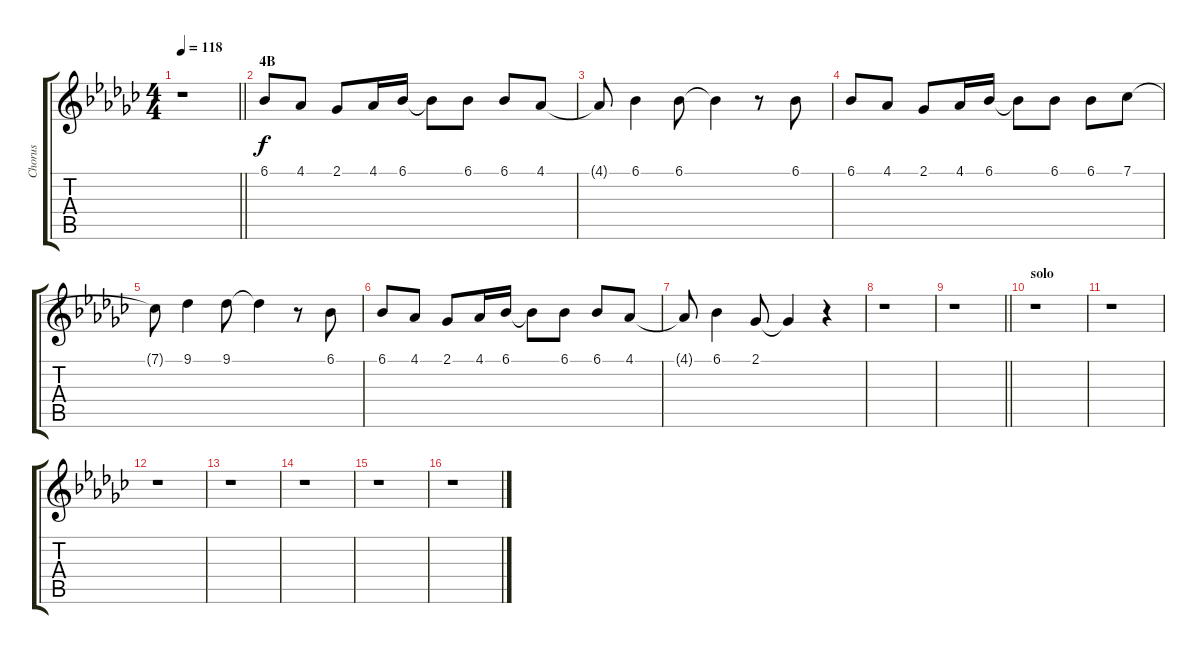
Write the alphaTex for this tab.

\track ("Chorus" "Chorus") {instrument voiceoohs}
\staff {score tabs}
\tuning (E4 B3 G3 D3 A2 E2) {hide}
\ts (4 4)
\tempo 118
\clef g2
\barLineRight lightlight
\ks gb
r.1{dy f} |
\section ("" "4B")
6.1.8 4.1.8 2.1.8 4.1.16 6.1.16 6.1{t}.8 6.1.8 6.1.8 4.1.8 |
4.1{t}.8 6.1.4 6.1.8 6.1{t}.4 r.8 6.1.8 |
6.1.8 4.1.8 2.1.8 4.1.16 6.1.16 6.1{t}.8 6.1.8 6.1.8 7.1.8 |
7.1{t}.8 9.1.4 9.1.8 9.1{t}.4 r.8 6.1.8 |
6.1.8 4.1.8 2.1.8 4.1.16 6.1.16 6.1{t}.8 6.1.8 6.1.8 4.1.8 |
4.1{t}.8 6.1.4 2.1.8 2.1{t}.4 r.4 |
r.1 |
\barLineRight lightlight
r.1 |
\section ("" "solo")
r.1 |
r.1 |
r.1 |
r.1 |
r.1 |
r.1 |
r.1
